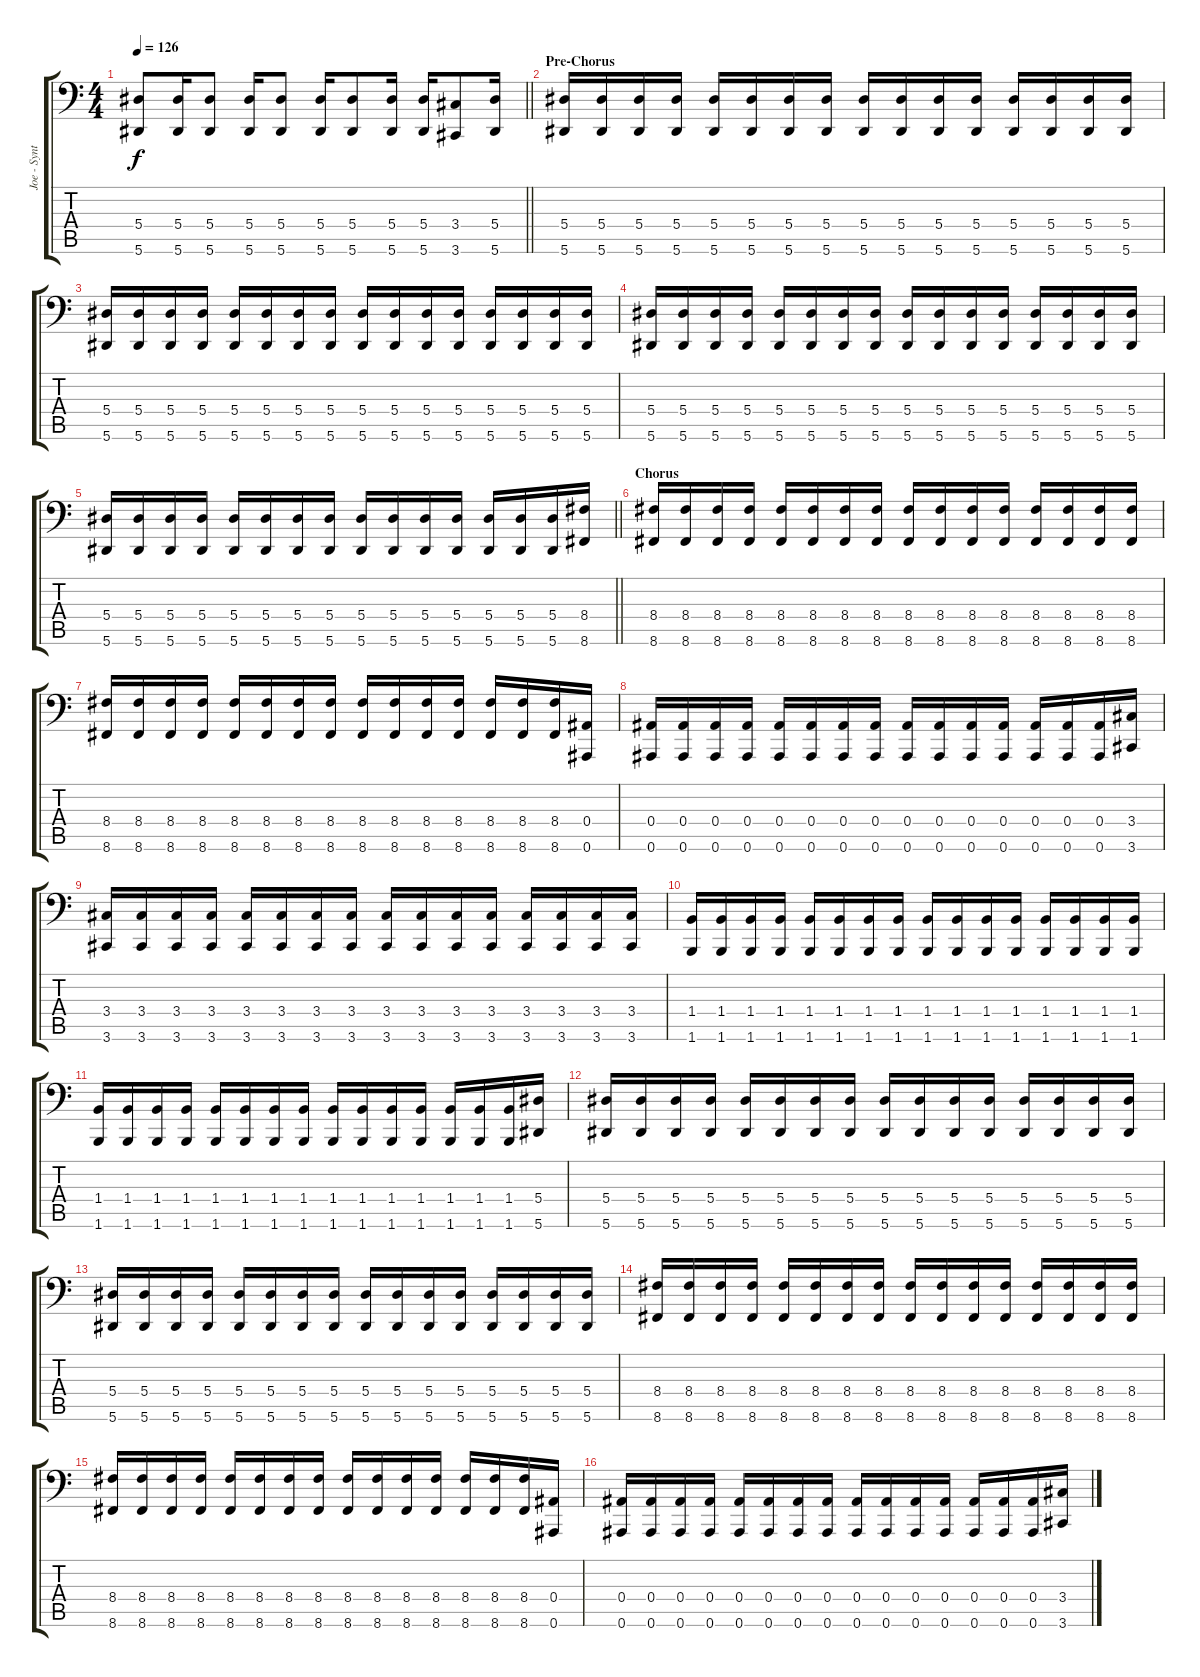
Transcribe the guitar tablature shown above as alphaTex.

\track ("Joe - Synth (2 Step Down)" "Joe - Synt") {instrument lead8bassandlead}
\staff {score tabs}
\tuning (C4 G3 Eb3 Bb2 F2 Bb1) {hide}
\ts (4 4)
\tempo 126
\clef f4
\barLineRight lightlight
\ks c
(5.4 5.6).8{dy f} (5.4 5.6).16 (5.4 5.6).8 (5.4 5.6).16 (5.4 5.6).8 (5.4 5.6).16 (5.4 5.6).8 (5.4 5.6).16 (5.4 5.6).16 (3.4 3.6).8 (5.4 5.6).16 |
\section ("" "Pre-Chorus")
(5.4 5.6).16 (5.4 5.6).16 (5.4 5.6).16 (5.4 5.6).16 (5.4 5.6).16 (5.4 5.6).16 (5.4 5.6).16 (5.4 5.6).16 (5.4 5.6).16 (5.4 5.6).16 (5.4 5.6).16 (5.4 5.6).16 (5.4 5.6).16 (5.4 5.6).16 (5.4 5.6).16 (5.4 5.6).16 |
(5.4 5.6).16 (5.4 5.6).16 (5.4 5.6).16 (5.4 5.6).16 (5.4 5.6).16 (5.4 5.6).16 (5.4 5.6).16 (5.4 5.6).16 (5.4 5.6).16 (5.4 5.6).16 (5.4 5.6).16 (5.4 5.6).16 (5.4 5.6).16 (5.4 5.6).16 (5.4 5.6).16 (5.4 5.6).16 |
(5.4 5.6).16 (5.4 5.6).16 (5.4 5.6).16 (5.4 5.6).16 (5.4 5.6).16 (5.4 5.6).16 (5.4 5.6).16 (5.4 5.6).16 (5.4 5.6).16 (5.4 5.6).16 (5.4 5.6).16 (5.4 5.6).16 (5.4 5.6).16 (5.4 5.6).16 (5.4 5.6).16 (5.4 5.6).16 |
\barLineRight lightlight
(5.4 5.6).16 (5.4 5.6).16 (5.4 5.6).16 (5.4 5.6).16 (5.4 5.6).16 (5.4 5.6).16 (5.4 5.6).16 (5.4 5.6).16 (5.4 5.6).16 (5.4 5.6).16 (5.4 5.6).16 (5.4 5.6).16 (5.4 5.6).16 (5.4 5.6).16 (5.4 5.6).16 (8.4 8.6).16 |
\section ("" "Chorus")
(8.4 8.6).16 (8.4 8.6).16 (8.4 8.6).16 (8.4 8.6).16 (8.4 8.6).16 (8.4 8.6).16 (8.4 8.6).16 (8.4 8.6).16 (8.4 8.6).16 (8.4 8.6).16 (8.4 8.6).16 (8.4 8.6).16 (8.4 8.6).16 (8.4 8.6).16 (8.4 8.6).16 (8.4 8.6).16 |
(8.4 8.6).16 (8.4 8.6).16 (8.4 8.6).16 (8.4 8.6).16 (8.4 8.6).16 (8.4 8.6).16 (8.4 8.6).16 (8.4 8.6).16 (8.4 8.6).16 (8.4 8.6).16 (8.4 8.6).16 (8.4 8.6).16 (8.4 8.6).16 (8.4 8.6).16 (8.4 8.6).16 (0.4 0.6).16 |
(0.4 0.6).16 (0.4 0.6).16 (0.4 0.6).16 (0.4 0.6).16 (0.4 0.6).16 (0.4 0.6).16 (0.4 0.6).16 (0.4 0.6).16 (0.4 0.6).16 (0.4 0.6).16 (0.4 0.6).16 (0.4 0.6).16 (0.4 0.6).16 (0.4 0.6).16 (0.4 0.6).16 (3.4 3.6).16 |
(3.4 3.6).16 (3.4 3.6).16 (3.4 3.6).16 (3.4 3.6).16 (3.4 3.6).16 (3.4 3.6).16 (3.4 3.6).16 (3.4 3.6).16 (3.4 3.6).16 (3.4 3.6).16 (3.4 3.6).16 (3.4 3.6).16 (3.4 3.6).16 (3.4 3.6).16 (3.4 3.6).16 (3.4 3.6).16 |
(1.4 1.6).16 (1.4 1.6).16 (1.4 1.6).16 (1.4 1.6).16 (1.4 1.6).16 (1.4 1.6).16 (1.4 1.6).16 (1.4 1.6).16 (1.4 1.6).16 (1.4 1.6).16 (1.4 1.6).16 (1.4 1.6).16 (1.4 1.6).16 (1.4 1.6).16 (1.4 1.6).16 (1.4 1.6).16 |
(1.4 1.6).16 (1.4 1.6).16 (1.4 1.6).16 (1.4 1.6).16 (1.4 1.6).16 (1.4 1.6).16 (1.4 1.6).16 (1.4 1.6).16 (1.4 1.6).16 (1.4 1.6).16 (1.4 1.6).16 (1.4 1.6).16 (1.4 1.6).16 (1.4 1.6).16 (1.4 1.6).16 (5.4 5.6).16 |
(5.4 5.6).16 (5.4 5.6).16 (5.4 5.6).16 (5.4 5.6).16 (5.4 5.6).16 (5.4 5.6).16 (5.4 5.6).16 (5.4 5.6).16 (5.4 5.6).16 (5.4 5.6).16 (5.4 5.6).16 (5.4 5.6).16 (5.4 5.6).16 (5.4 5.6).16 (5.4 5.6).16 (5.4 5.6).16 |
(5.4 5.6).16 (5.4 5.6).16 (5.4 5.6).16 (5.4 5.6).16 (5.4 5.6).16 (5.4 5.6).16 (5.4 5.6).16 (5.4 5.6).16 (5.4 5.6).16 (5.4 5.6).16 (5.4 5.6).16 (5.4 5.6).16 (5.4 5.6).16 (5.4 5.6).16 (5.4 5.6).16 (5.4 5.6).16 |
(8.4 8.6).16 (8.4 8.6).16 (8.4 8.6).16 (8.4 8.6).16 (8.4 8.6).16 (8.4 8.6).16 (8.4 8.6).16 (8.4 8.6).16 (8.4 8.6).16 (8.4 8.6).16 (8.4 8.6).16 (8.4 8.6).16 (8.4 8.6).16 (8.4 8.6).16 (8.4 8.6).16 (8.4 8.6).16 |
(8.4 8.6).16 (8.4 8.6).16 (8.4 8.6).16 (8.4 8.6).16 (8.4 8.6).16 (8.4 8.6).16 (8.4 8.6).16 (8.4 8.6).16 (8.4 8.6).16 (8.4 8.6).16 (8.4 8.6).16 (8.4 8.6).16 (8.4 8.6).16 (8.4 8.6).16 (8.4 8.6).16 (0.4 0.6).16 |
(0.4 0.6).16 (0.4 0.6).16 (0.4 0.6).16 (0.4 0.6).16 (0.4 0.6).16 (0.4 0.6).16 (0.4 0.6).16 (0.4 0.6).16 (0.4 0.6).16 (0.4 0.6).16 (0.4 0.6).16 (0.4 0.6).16 (0.4 0.6).16 (0.4 0.6).16 (0.4 0.6).16 (3.4 3.6).16
